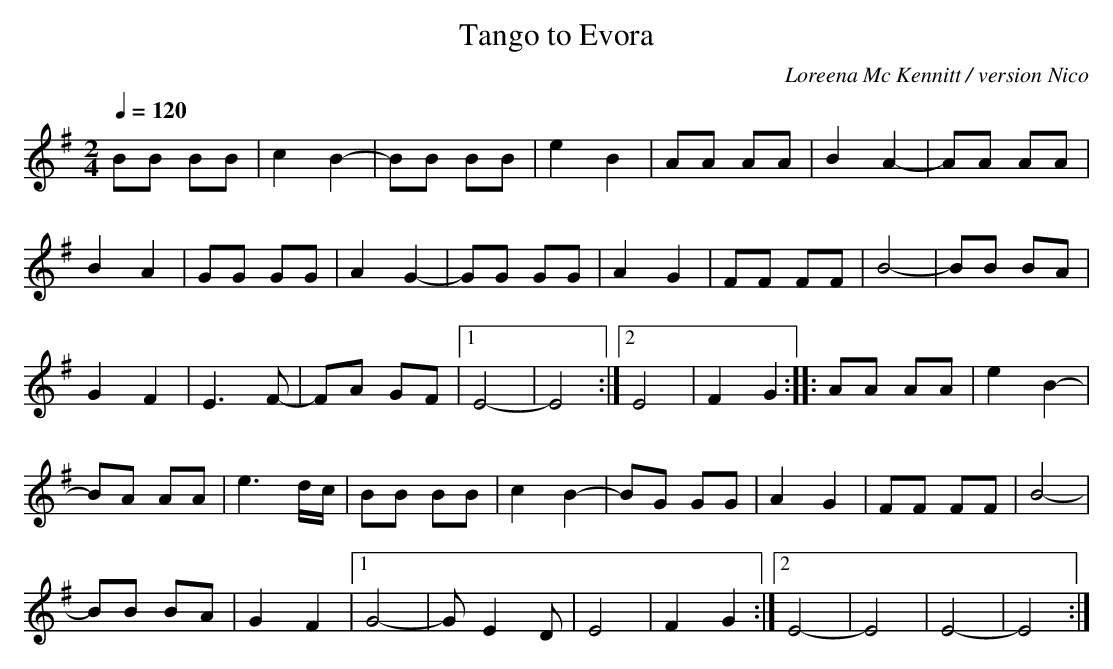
X:1     %Music
T:Tango to Evora     %Tune name
C:Loreena Mc Kennitt / version Nico     %Tune composer
Q:1/4=120     %Tempo
V:1     %
     %!STAVE 0 '' @
     %!INSTR 'Piano 1' 0 0 @
|:
M:2/4     %Meter
L:1/16     %
K:G
B2B2 B2B2 |c4 B4-|B2B2 B2B2 |e4 B4 |A2A2 A2A2 |B4 A4-|A2A2 A2A2 |
B4 A4 |G2G2 G2G2 |A4 G4-|G2G2 G2G2 |A4 G4 |F2F2 F2F2 |B8-|B2B2 B2A2 |
G4 F4 |E6 F2-|F2A2 G2F2 |[1E8- |E8 :|[2E8 |F4 G4 ::A2A2 A2A2 |e4 B4-|
B2A2 A2A2 |e6 dc |B2B2 B2B2 |c4 B4-|B2G2 G2G2 |A4 G4 |F2F2 F2F2 |B8-|
B2B2 B2A2 |G4 F4 |[1G8- |G2 E4 D2 |E8 |F4 G4 :|[2E8- |E8 |E8- |E8 :|
     %End of file
